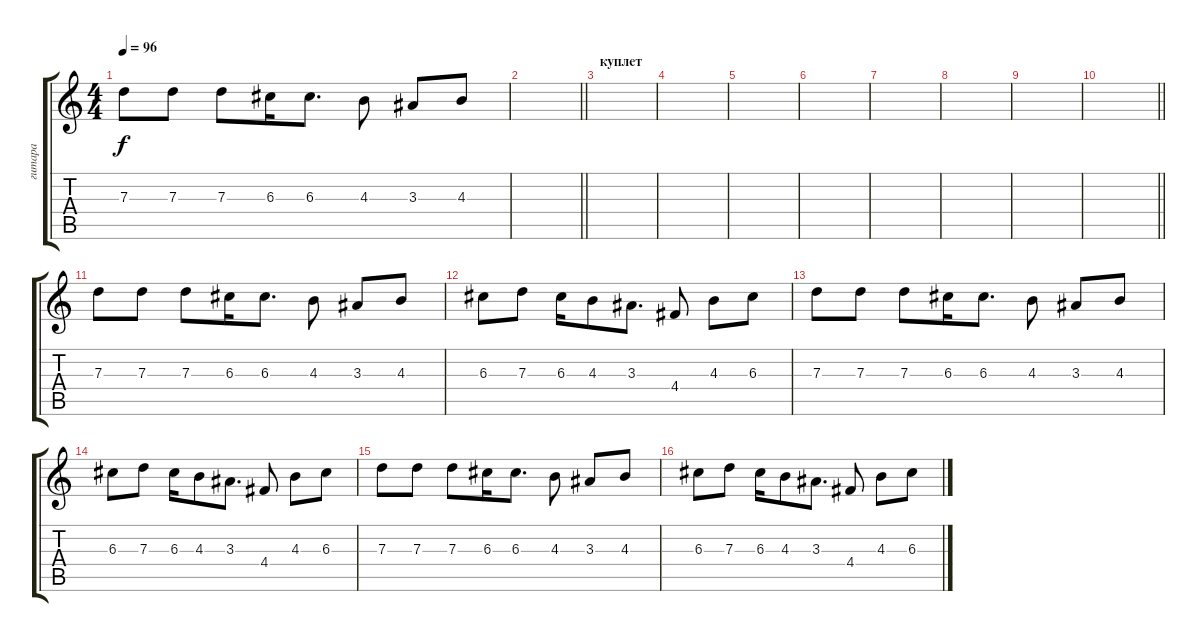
\track ("гитара" "гитара") {instrument overdrivenguitar}
\staff {score tabs}
\tuning (E4 B3 G3 D3 A2 E2) {hide}
\ts (4 4)
\tempo 96
\clef g2
\ks c
7.3.8{dy f} 7.3.8 7.3.8 6.3.16 6.3.8{d} 4.3.8 3.3.8 4.3.8 |
\barLineRight lightlight
|
\section ("" "куплет")
|
|
|
|
|
|
|
\barLineRight lightlight
|
7.3.8 7.3.8 7.3.8 6.3.16 6.3.8{d} 4.3.8 3.3.8 4.3.8 |
6.3.8 7.3.8 6.3.16 4.3.8 3.3.8{d} 4.4.8 4.3.8 6.3.8 |
7.3.8 7.3.8 7.3.8 6.3.16 6.3.8{d} 4.3.8 3.3.8 4.3.8 |
6.3.8 7.3.8 6.3.16 4.3.8 3.3.8{d} 4.4.8 4.3.8 6.3.8 |
7.3.8 7.3.8 7.3.8 6.3.16 6.3.8{d} 4.3.8 3.3.8 4.3.8 |
6.3.8 7.3.8 6.3.16 4.3.8 3.3.8{d} 4.4.8 4.3.8 6.3.8
